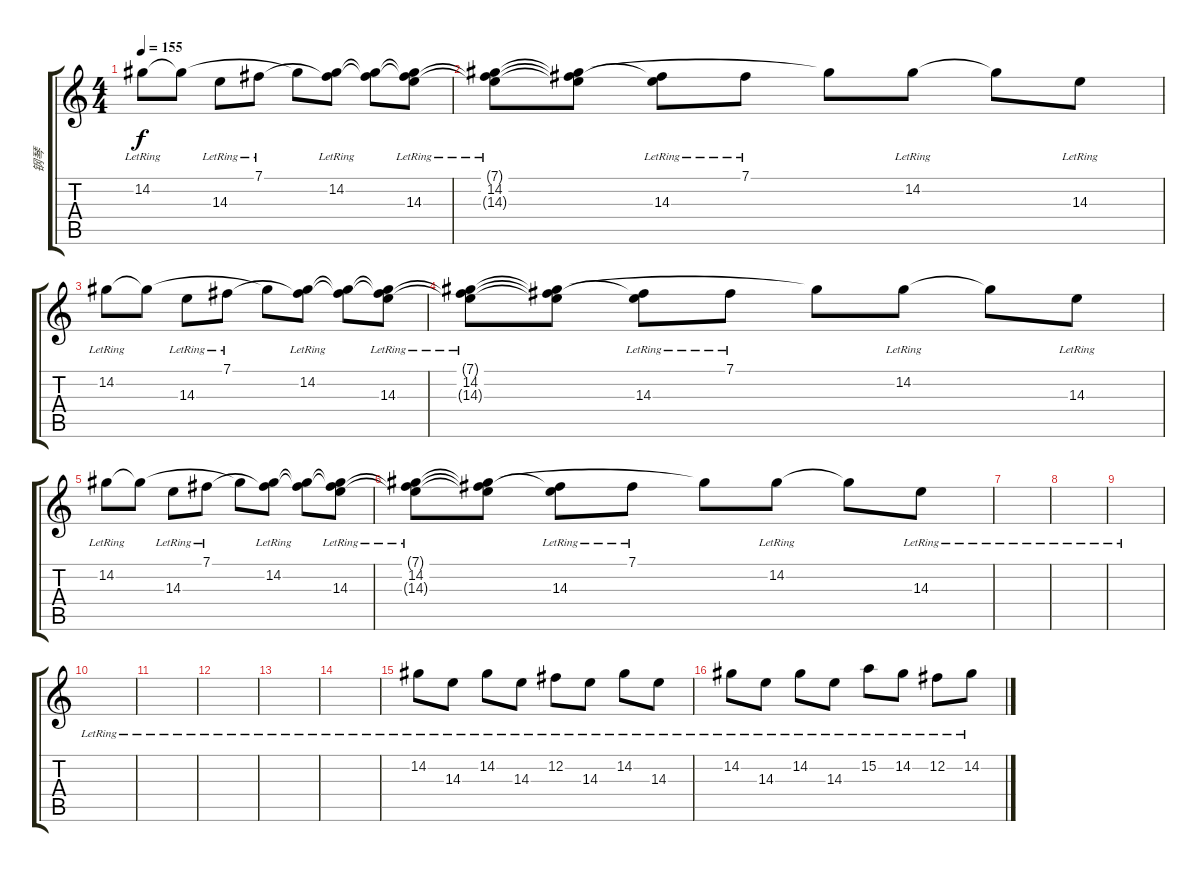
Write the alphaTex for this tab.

\track ("钢琴" "钢琴") {instrument acousticgrandpiano}
\staff {score tabs}
\tuning (B4 Gb4 D4 A3 E3 B2) {hide}
\ts (4 4)
\tempo 155
\clef g2
\ks c
14.2{lr}.8{dy f} 14.2{t}.8 14.3{lr}.8 7.1{lr}.8 14.2{t}.8 (7.1{t} 14.2{lr}).8 (7.1{t} 14.2{t}).8 (7.1{t} 14.2{t} 14.3{lr}).8 |
(7.1{t} 14.2{lr} 14.3{t}).8 (7.1{t} 14.2{t} 14.3{t}).8 (7.1{t} 14.3{lr}).8 7.1{lr}.8 14.2{t}.8 14.2{lr}.8 14.2{t}.8 14.3{lr}.8 |
14.2{lr}.8 14.2{t}.8 14.3{lr}.8 7.1{lr}.8 14.2{t}.8 (7.1{t} 14.2{lr}).8 (7.1{t} 14.2{t}).8 (7.1{t} 14.2{t} 14.3{lr}).8 |
(7.1{t} 14.2{lr} 14.3{t}).8 (7.1{t} 14.2{t} 14.3{t}).8 (7.1{t} 14.3{lr}).8 7.1{lr}.8 14.2{t}.8 14.2{lr}.8 14.2{t}.8 14.3{lr}.8 |
14.2{lr}.8 14.2{t}.8 14.3{lr}.8 7.1{lr}.8 14.2{t}.8 (7.1{t} 14.2{lr}).8 (7.1{t} 14.2{t}).8 (7.1{t} 14.2{t} 14.3{lr}).8 |
(7.1{t} 14.2{lr} 14.3{t}).8 (7.1{t} 14.2{t} 14.3{t}).8 (7.1{t} 14.3{lr}).8 7.1{lr}.8 14.2{t}.8 14.2{lr}.8 14.2{t}.8 14.3{lr}.8 |
|
|
|
|
|
|
|
|
14.2{lr}.8 14.3{lr}.8 14.2{lr}.8 14.3{lr}.8 12.2{lr}.8 14.3{lr}.8 14.2{lr}.8 14.3{lr}.8 |
14.2{lr}.8 14.3{lr}.8 14.2{lr}.8 14.3{lr}.8 15.2{lr}.8 14.2{lr}.8 12.2{lr}.8 14.2{lr}.8
